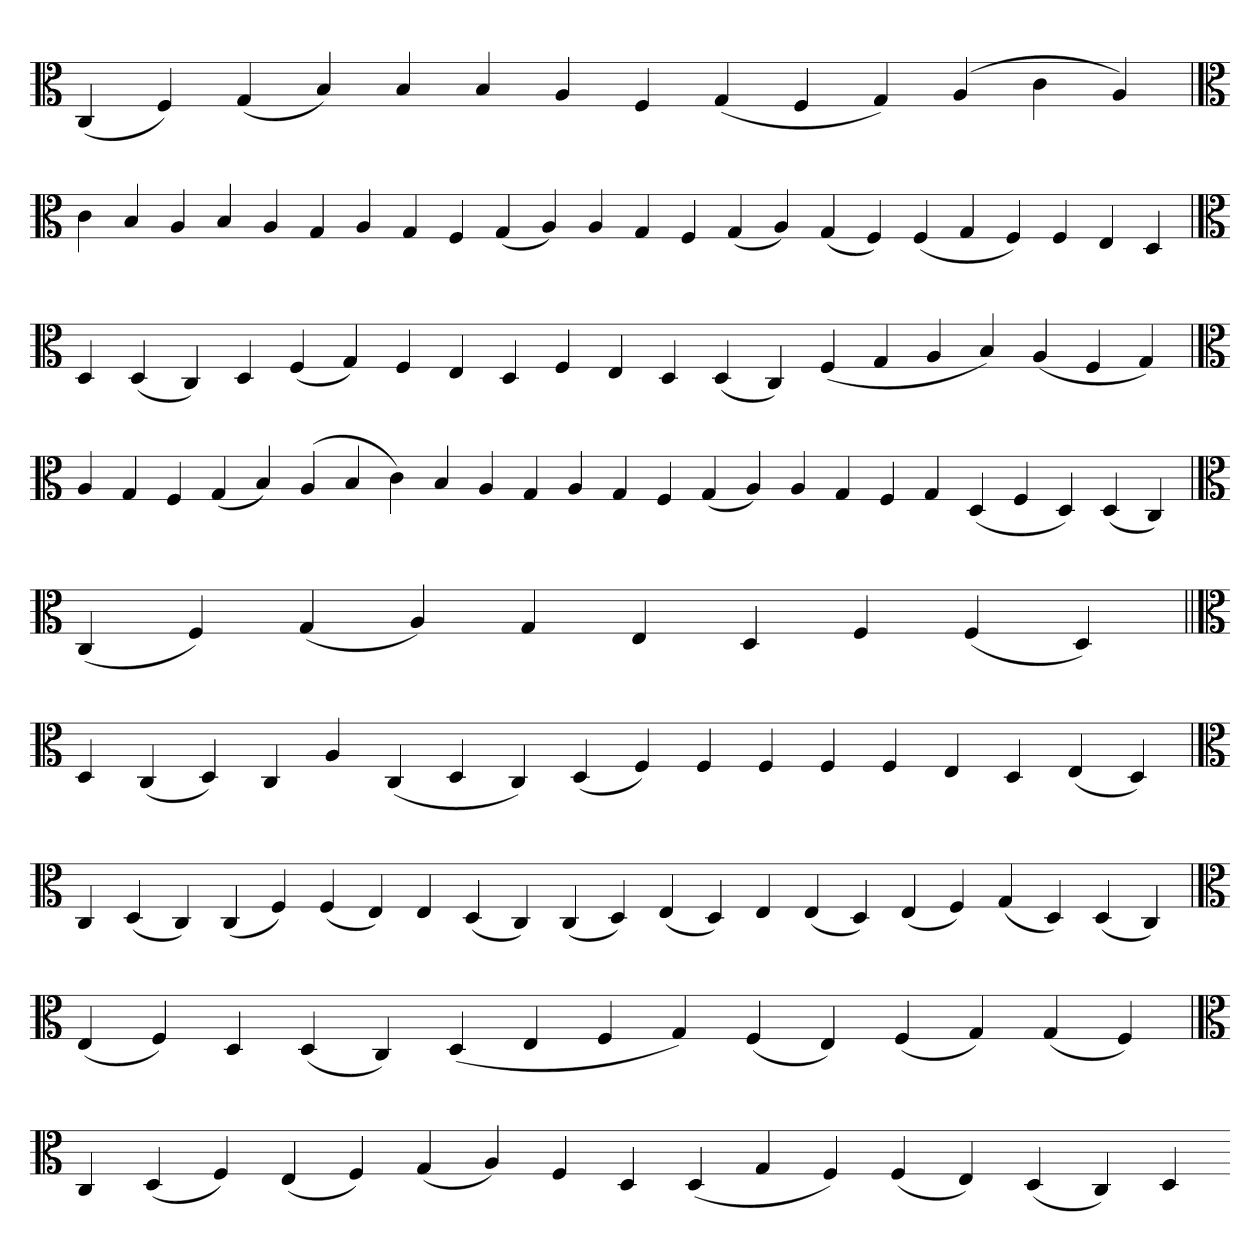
**kern
*part1
*staff1
*clefC3
=
(4C
4F)
(4G
4B)
4B
4B
4A
4F
(4G
4F
4G)
(4A
4c
4A)
=`
*clefC3
4c
4B
4A
4B
4A
4G
4A
4G
4F
(4G
4A)
4A
4G
4F
(4G
4A)
(4G
4F)
(4F
4G
4F)
4F
4E
4D
='
*clefC3
4D
(4D
4C)
4D
(4F
4G)
4F
4E
4D
4F
4E
4D
(4D
4C)
(4F
4G
4A
4B)
(4A
4F
4G)
=`
*clefC3
4A
4G
4F
(4G
4B)
(4A
4B
4c)
4B
4A
4G
4A
4G
4F
(4G
4A)
4A
4G
4F
4G
(4D
4F
4D)
(4D
4C)
=`
*clefC3
(4C
4F)
(4G
4A)
4G
4E
4D
4F
(4F
4D)
=||
*clefC3
4D
(4C
4D)
4C
4A
(4C
4D
4C)
(4D
4F)
4F
4F
4F
4F
4E
4D
(4E
4D)
='
*clefC3
4C
(4D
4C)
(4C
4F)
(4F
4E)
4E
(4D
4C)
(4C
4D)
(4E
4D)
4E
(4E
4D)
(4E
4F)
(4G
4D)
(4D
4C)
=
*clefC3
(4E
4F)
4D
(4D
4C)
(4D
4E
4F
4G)
(4F
4E)
(4F
4G)
(4G
4F)
='
*clefC3
4C
(4D
4F)
(4E
4F)
(4G
4A)
4F
4D
(4D
4G
4F)
(4F
4E)
(4D
4C)
4D
=-
*-
